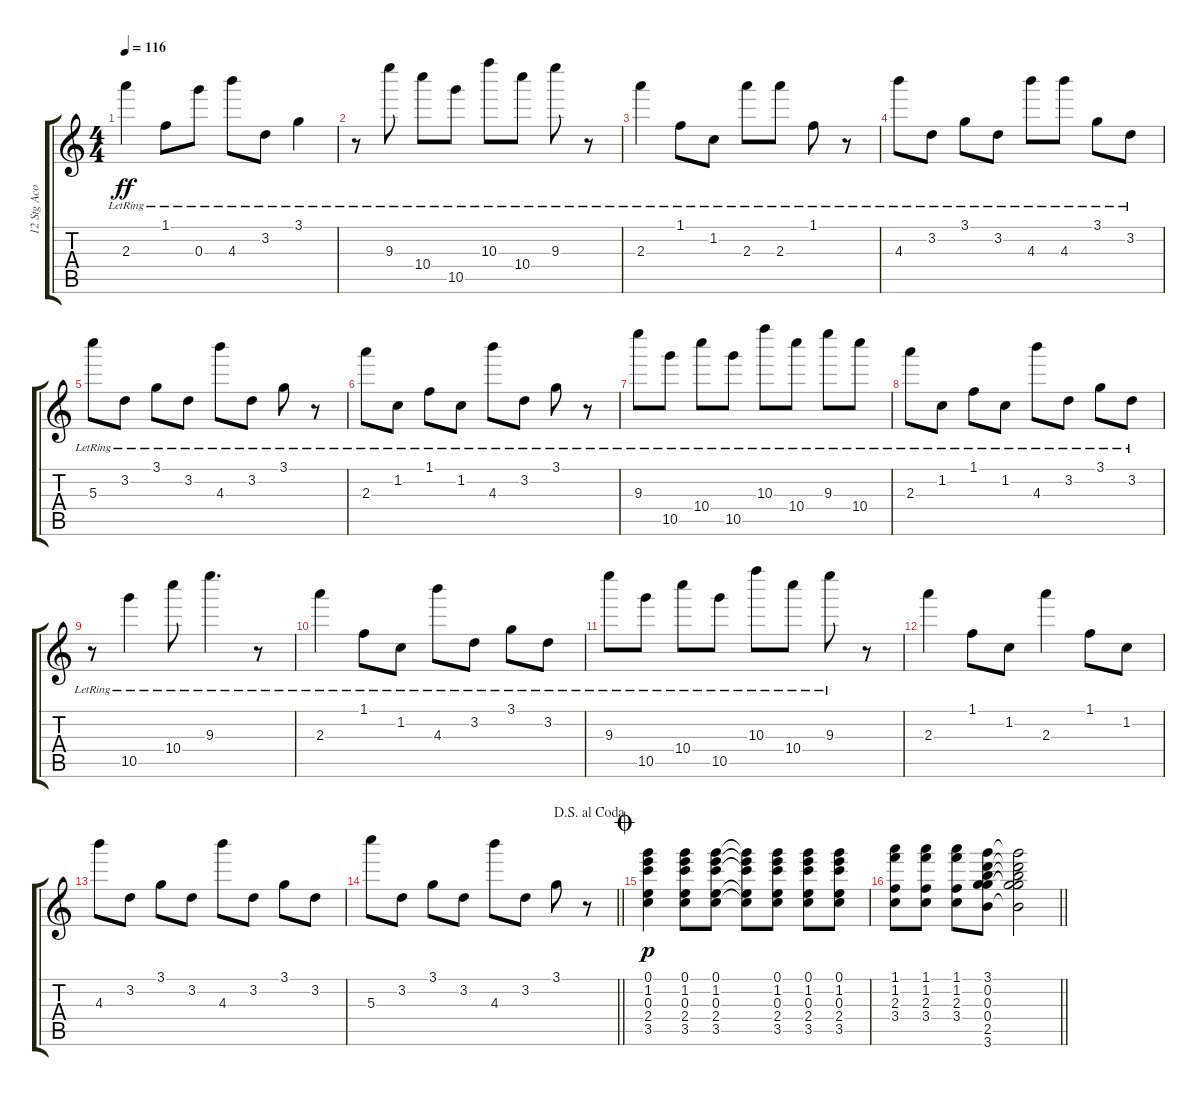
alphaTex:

\track ("12 Stg Acoustic Gtr." "12 Stg Aco") {instrument acousticguitarsteel}
\staff {score tabs}
\tuning (E4 B3 G5 D5 A4 E4) {hide}
\ts (4 4)
\tempo 116
\clef g2
\ks c
2.3{lr}.4{dy ff} 1.1{lr}.8 0.3{lr}.8 4.3{lr}.8 3.2{lr}.8 3.1{lr}.4 |
r.8 9.3{lr}.8 10.4{lr}.8 10.5{lr}.8 10.3{lr}.8 10.4{lr}.8 9.3{lr}.8 r.8 |
2.3{lr}.4 1.1{lr}.8 1.2{lr}.8 2.3{lr}.8 2.3{lr}.8 1.1{lr}.8 r.8 |
4.3{lr}.8 3.2{lr}.8 3.1{lr}.8 3.2{lr}.8 4.3{lr}.8 4.3{lr}.8 3.1{lr}.8 3.2{lr}.8 |
5.3{lr}.8 3.2{lr}.8 3.1{lr}.8 3.2{lr}.8 4.3{lr}.8 3.2{lr}.8 3.1{lr}.8 r.8 |
2.3{lr}.8 1.2{lr}.8 1.1{lr}.8 1.2{lr}.8 4.3{lr}.8 3.2{lr}.8 3.1{lr}.8 r.8 |
9.3{lr}.8 10.5{lr}.8 10.4{lr}.8 10.5{lr}.8 10.3{lr}.8 10.4{lr}.8 9.3{lr}.8 10.4{lr}.8 |
2.3{lr}.8 1.2{lr}.8 1.1{lr}.8 1.2{lr}.8 4.3{lr}.8 3.2{lr}.8 3.1{lr}.8 3.2{lr}.8 |
r.8 10.5{lr}.4 10.4{lr}.8 9.3{lr}.4{d} r.8 |
2.3{lr}.4 1.1{lr}.8 1.2{lr}.8 4.3{lr}.8 3.2{lr}.8 3.1{lr}.8 3.2{lr}.8 |
9.3{lr}.8 10.5{lr}.8 10.4{lr}.8 10.5{lr}.8 10.3{lr}.8 10.4{lr}.8 9.3{lr}.8 r.8 |
2.3.4 1.1.8 1.2.8 2.3.4 1.1.8 1.2.8 |
4.3.8 3.2.8 3.1.8 3.2.8 4.3.8 3.2.8 3.1.8 3.2.8 |
\jump dalsegnoalcoda
\barLineRight lightlight
5.3.8 3.2.8 3.1.8 3.2.8 4.3.8 3.2.8 3.1.8 r.8 |
\jump coda
(0.1 1.2 0.3 2.4 3.5).4{dy p} (0.1 1.2 0.3 2.4 3.5).8 (0.1 1.2 0.3 2.4 3.5).8 (0.1{t} 1.2{t} 0.3{t} 2.4{t} 3.5{t}).8 (0.1 1.2 0.3 2.4 3.5).8 (0.1 1.2 0.3 2.4 3.5).8 (0.1 1.2 0.3 2.4 3.5).8 |
\barLineRight lightlight
(1.1 1.2 2.3 3.4).8 (1.1 1.2 2.3 3.4).8 (1.1 1.2 2.3 3.4).8 (3.1 0.2 0.3 0.4 2.5 3.6).8 (3.1{t} 0.2{t} 0.3{t} 0.4{t} 2.5{t} 3.6{t}).2
